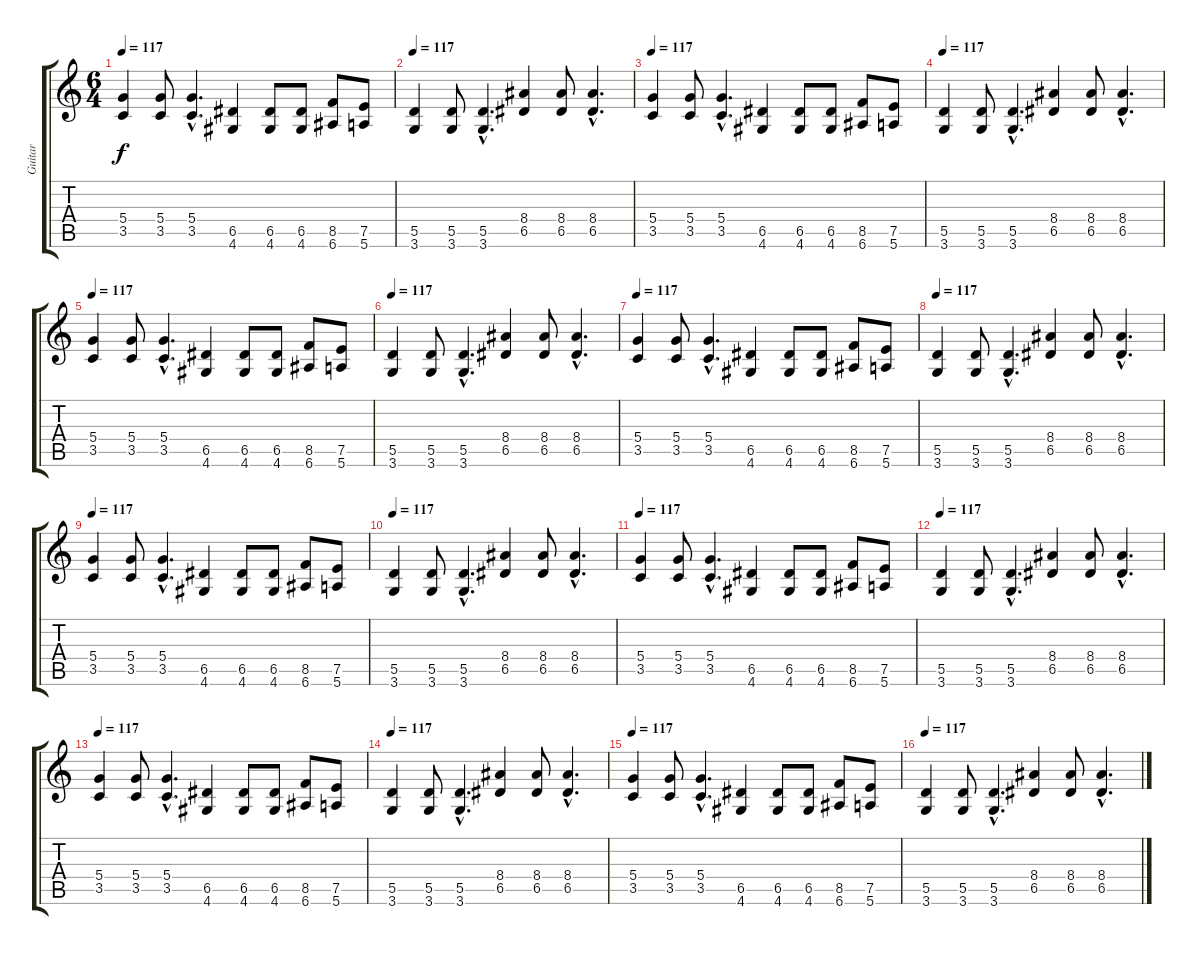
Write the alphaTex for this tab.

\track ("Guitar" "Guitar") {instrument distortionguitar}
\staff {score tabs}
\tuning (E4 B3 G3 D3 A2 E2) {hide}
\ts (6 4)
\tempo 117
\clef g2
\ks c
(5.4 3.5).4{dy f} (5.4 3.5).8 (5.4{hac} 3.5{hac}).4{d} (6.5 4.6).4 (6.5 4.6).8 (6.5 4.6).8 (8.5 6.6).8 (7.5 5.6).8 |
\tempo 117
(5.5 3.6).4 (5.5 3.6).8 (5.5{hac} 3.6{hac}).4{d} (8.4 6.5).4 (8.4 6.5).8 (8.4{hac} 6.5{hac}).4{d} |
\tempo 117
(5.4 3.5).4 (5.4 3.5).8 (5.4{hac} 3.5{hac}).4{d} (6.5 4.6).4 (6.5 4.6).8 (6.5 4.6).8 (8.5 6.6).8 (7.5 5.6).8 |
\tempo 117
(5.5 3.6).4 (5.5 3.6).8 (5.5{hac} 3.6{hac}).4{d} (8.4 6.5).4 (8.4 6.5).8 (8.4{hac} 6.5{hac}).4{d} |
\tempo 117
(5.4 3.5).4 (5.4 3.5).8 (5.4{hac} 3.5{hac}).4{d} (6.5 4.6).4 (6.5 4.6).8 (6.5 4.6).8 (8.5 6.6).8 (7.5 5.6).8 |
\tempo 117
(5.5 3.6).4 (5.5 3.6).8 (5.5{hac} 3.6{hac}).4{d} (8.4 6.5).4 (8.4 6.5).8 (8.4{hac} 6.5{hac}).4{d} |
\tempo 117
(5.4 3.5).4 (5.4 3.5).8 (5.4{hac} 3.5{hac}).4{d} (6.5 4.6).4 (6.5 4.6).8 (6.5 4.6).8 (8.5 6.6).8 (7.5 5.6).8 |
\tempo 117
(5.5 3.6).4 (5.5 3.6).8 (5.5{hac} 3.6{hac}).4{d} (8.4 6.5).4 (8.4 6.5).8 (8.4{hac} 6.5{hac}).4{d} |
\tempo 117
(5.4 3.5).4 (5.4 3.5).8 (5.4{hac} 3.5{hac}).4{d} (6.5 4.6).4 (6.5 4.6).8 (6.5 4.6).8 (8.5 6.6).8 (7.5 5.6).8 |
\tempo 117
(5.5 3.6).4 (5.5 3.6).8 (5.5{hac} 3.6{hac}).4{d} (8.4 6.5).4 (8.4 6.5).8 (8.4{hac} 6.5{hac}).4{d} |
\tempo 117
(5.4 3.5).4 (5.4 3.5).8 (5.4{hac} 3.5{hac}).4{d} (6.5 4.6).4 (6.5 4.6).8 (6.5 4.6).8 (8.5 6.6).8 (7.5 5.6).8 |
\tempo 117
(5.5 3.6).4 (5.5 3.6).8 (5.5{hac} 3.6{hac}).4{d} (8.4 6.5).4 (8.4 6.5).8 (8.4{hac} 6.5{hac}).4{d} |
\tempo 117
(5.4 3.5).4 (5.4 3.5).8 (5.4{hac} 3.5{hac}).4{d} (6.5 4.6).4 (6.5 4.6).8 (6.5 4.6).8 (8.5 6.6).8 (7.5 5.6).8 |
\tempo 117
(5.5 3.6).4 (5.5 3.6).8 (5.5{hac} 3.6{hac}).4{d} (8.4 6.5).4 (8.4 6.5).8 (8.4{hac} 6.5{hac}).4{d} |
\tempo 117
(5.4 3.5).4 (5.4 3.5).8 (5.4{hac} 3.5{hac}).4{d} (6.5 4.6).4 (6.5 4.6).8 (6.5 4.6).8 (8.5 6.6).8 (7.5 5.6).8 |
\tempo 117
(5.5 3.6).4 (5.5 3.6).8 (5.5{hac} 3.6{hac}).4{d} (8.4 6.5).4 (8.4 6.5).8 (8.4{hac} 6.5{hac}).4{d}
